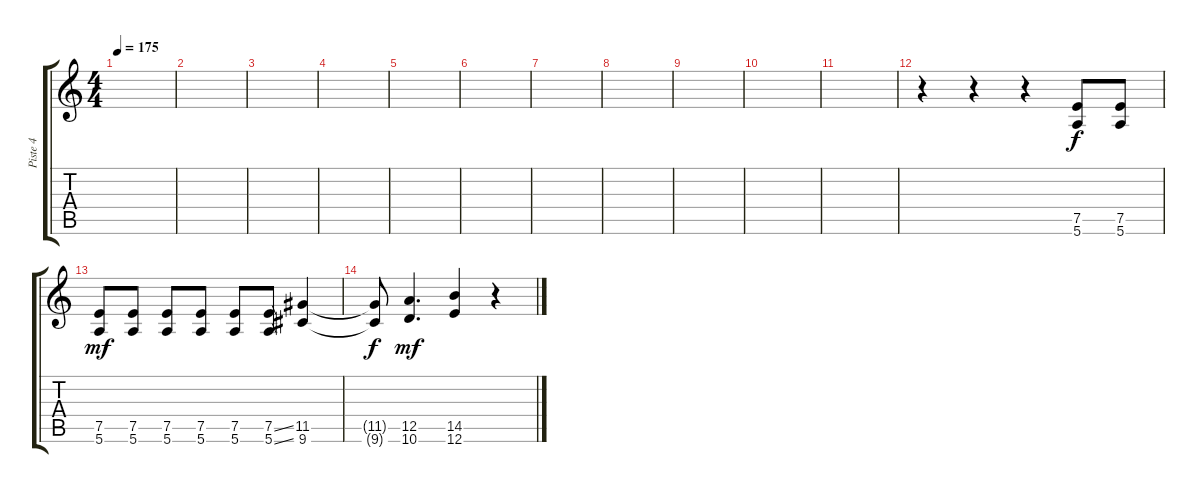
\track ("Piste 4" "Piste 4") {instrument distortionguitar}
\staff {score tabs}
\tuning (E4 B3 G3 D3 A2 E2) {hide}
\ts (4 4)
\tempo 175
\clef g2
\ks c
|
|
|
|
|
|
|
|
|
|
|
r.4 r.4 r.4 (7.5 5.6).8{dy f} (7.5 5.6).8 |
(7.5 5.6).8{dy mf} (7.5 5.6).8 (7.5 5.6).8 (7.5 5.6).8 (7.5 5.6).8 (7.5{ss} 5.6{ss}).8 (11.5 9.6).4 |
(11.5{t} 9.6{t}).8{dy f} (12.5 10.6).4{d dy mf} (14.5 12.6).4 r.4
